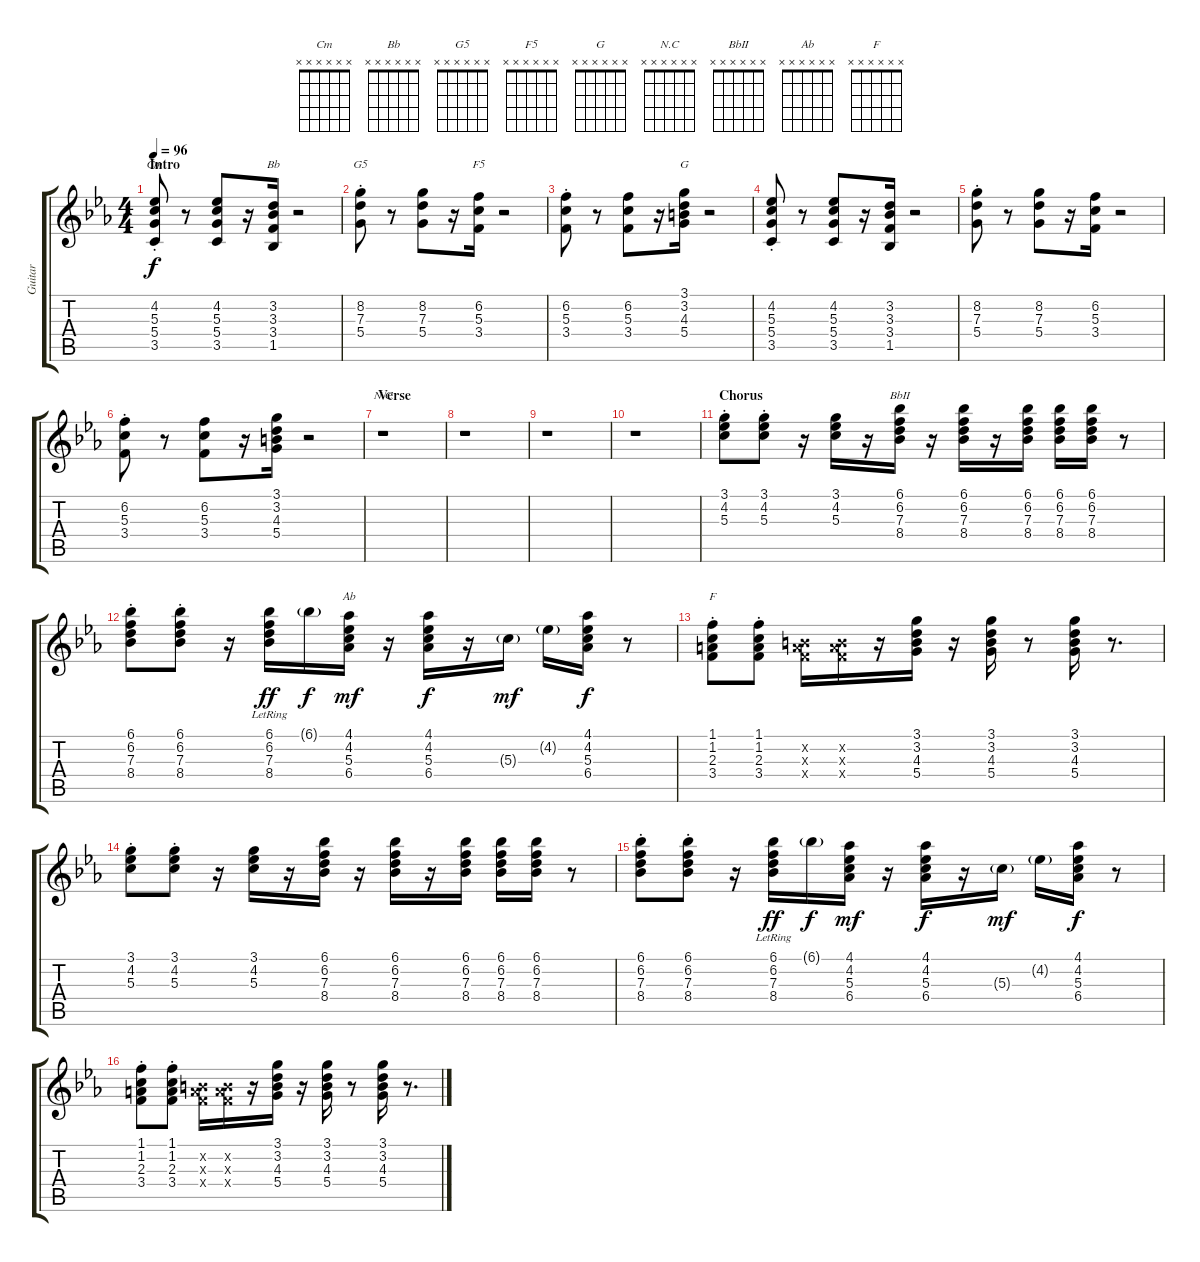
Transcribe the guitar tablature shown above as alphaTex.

\track ("Guitar" "Guitar") {instrument electricguitarclean}
\staff {score tabs}
\tuning (E4 B3 G3 D3 A2 E2) {hide}
\chord ("Cm" x x x x x x) {firstfret 0}
\chord ("Bb" x x x x x x) {firstfret 0}
\chord ("G5" x x x x x x) {firstfret 0}
\chord ("F5" x x x x x x) {firstfret 0}
\chord ("G" x x x x x x) {firstfret 0}
\chord ("N.C" x x x x x x) {firstfret 0}
\chord ("BbII" x x x x x x) {firstfret 0}
\chord ("Ab" x x x x x x) {firstfret 0}
\chord ("F" x x x x x x) {firstfret 0}
\ts (4 4)
\section ("" "Intro")
\tempo 96
\clef g2
\ks eb
(4.2{st} 5.3{st} 5.4{st} 3.5{st}).8{ch "Cm" dy f instrument electricguitarclean} r.8 (4.2 5.3 5.4 3.5).8 r.16 (3.2 3.3 3.4 1.5).16{ch "Bb"} r.2 |
(8.2{st} 7.3{st} 5.4{st}).8{ch "G5"} r.8 (8.2 7.3 5.4).8 r.16 (6.2 5.3 3.4).16{ch "F5"} r.2 |
(6.2{st} 5.3{st} 3.4{st}).8 r.8 (6.2 5.3 3.4).8 r.16 (3.1 3.2 4.3 5.4).16{ch "G"} r.2 |
(4.2{st} 5.3{st} 5.4{st} 3.5{st}).8 r.8 (4.2 5.3 5.4 3.5).8 r.16 (3.2 3.3 3.4 1.5).16 r.2 |
(8.2{st} 7.3{st} 5.4{st}).8 r.8 (8.2 7.3 5.4).8 r.16 (6.2 5.3 3.4).16 r.2 |
(6.2{st} 5.3{st} 3.4{st}).8 r.8 (6.2 5.3 3.4).8 r.16 (3.1 3.2 4.3 5.4).16 r.2 |
\section ("" "Verse")
r.1{ch "N.C"} |
r.1 |
r.1 |
r.1 |
\section ("" "Chorus")
(3.1{st} 4.2{st} 5.3{st}).8 (3.1{st} 4.2{st} 5.3{st}).8 r.16 (3.1 4.2 5.3).16 r.16 (6.1 6.2 7.3 8.4).16{ch "BbII"} r.16 (6.1 6.2 7.3 8.4).16 r.16 (6.1 6.2 7.3 8.4).16 (6.1 6.2 7.3 8.4).16 (6.1 6.2 7.3 8.4).16 r.8 |
(6.1{st} 6.2{st} 7.3{st} 8.4{st}).8 (6.1{st} 6.2{st} 7.3{st} 8.4{st}).8 r.16 (6.1 6.2{lr} 7.3{lr} 8.4{lr}).16{dy ff} 6.1{g}.16{dy f} (4.1 4.2 5.3 6.4).16{ch "Ab" dy mf} r.16 (4.1 4.2 5.3 6.4).16{dy f} r.16 5.3{g}.16{dy mf} 4.2{g}.16 (4.1 4.2 5.3 6.4).16{dy f} r.8 |
(1.1{st} 1.2{st} 2.3{st} 3.4{st}).8{ch "F"} (1.1{st} 1.2{st} 2.3{st} 3.4{st}).8 (0.2{x} 2.3{x} 3.4{x}).16 (0.2{x} 2.3{x} 3.4{x}).16 r.16 (3.1 3.2 4.3 5.4).16 r.16 (3.1 3.2 4.3 5.4).16 r.8 (3.1 3.2 4.3 5.4).16 r.8{d} |
(3.1{st} 4.2{st} 5.3{st}).8 (3.1{st} 4.2{st} 5.3{st}).8 r.16 (3.1 4.2 5.3).16 r.16 (6.1 6.2 7.3 8.4).16 r.16 (6.1 6.2 7.3 8.4).16 r.16 (6.1 6.2 7.3 8.4).16 (6.1 6.2 7.3 8.4).16 (6.1 6.2 7.3 8.4).16 r.8 |
(6.1{st} 6.2{st} 7.3{st} 8.4{st}).8 (6.1{st} 6.2{st} 7.3{st} 8.4{st}).8 r.16 (6.1 6.2{lr} 7.3{lr} 8.4{lr}).16{dy ff} 6.1{g}.16{dy f} (4.1 4.2 5.3 6.4).16{dy mf} r.16 (4.1 4.2 5.3 6.4).16{dy f} r.16 5.3{g}.16{dy mf} 4.2{g}.16 (4.1 4.2 5.3 6.4).16{dy f} r.8 |
(1.1{st} 1.2{st} 2.3{st} 3.4{st}).8 (1.1{st} 1.2{st} 2.3{st} 3.4{st}).8 (0.2{x} 2.3{x} 3.4{x}).16 (0.2{x} 2.3{x} 3.4{x}).16 r.16 (3.1 3.2 4.3 5.4).16 r.16 (3.1 3.2 4.3 5.4).16 r.8 (3.1 3.2 4.3 5.4).16 r.8{d}
